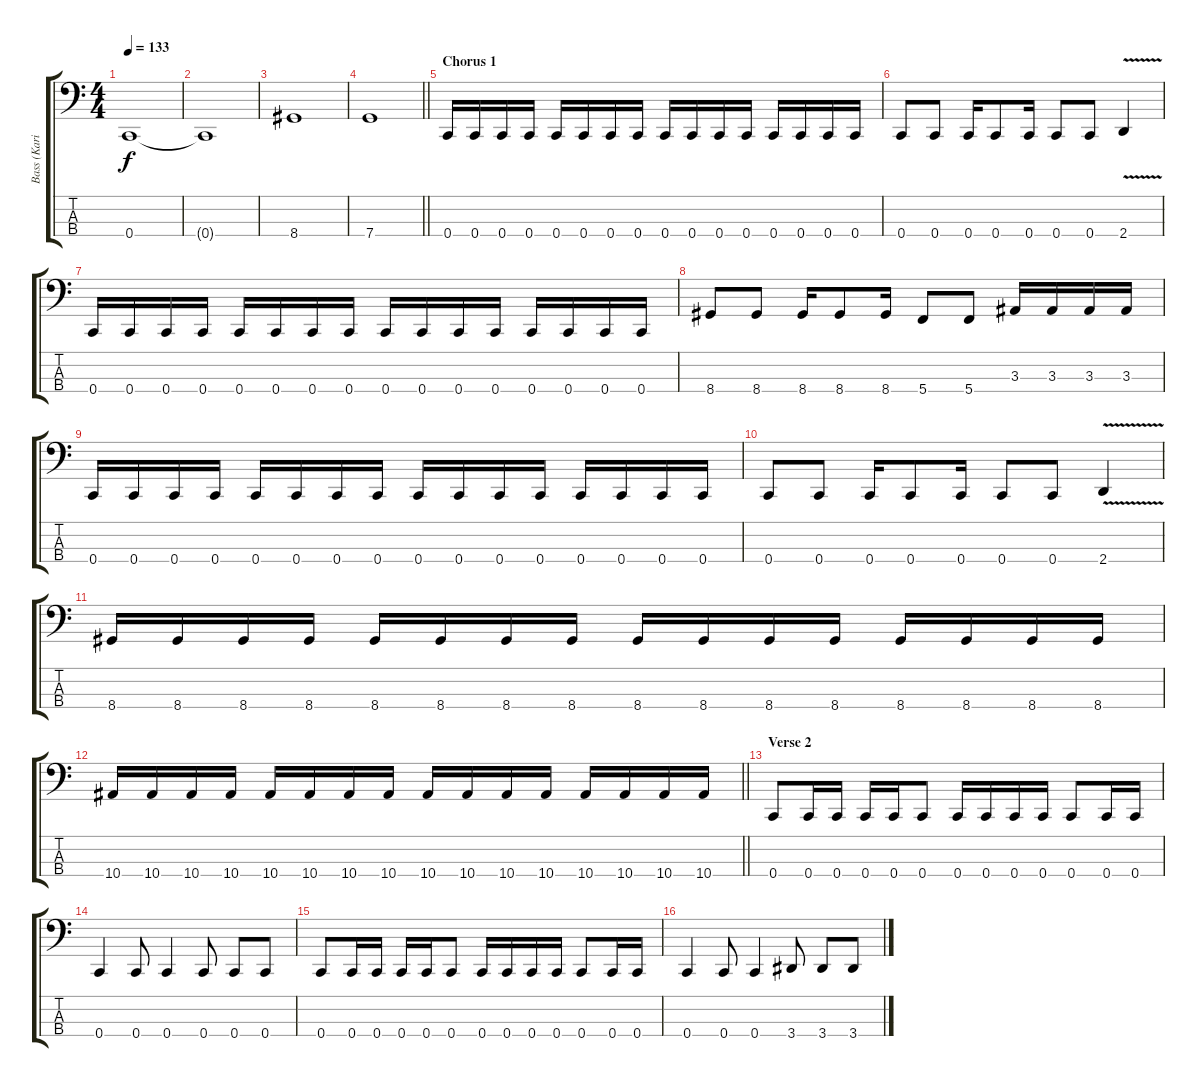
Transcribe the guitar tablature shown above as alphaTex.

\track ("Bass (Karin)" "Bass (Kari") {instrument electricbasspick}
\staff {score tabs}
\tuning (F2 C2 G1 C1) {hide}
\ts (4 4)
\tempo 133
\clef f4
\ks c
0.4.1{dy f} |
0.4{t}.1 |
8.4.1 |
\barLineRight lightlight
7.4.1 |
\section ("" "Chorus 1")
0.4.16 0.4.16 0.4.16 0.4.16 0.4.16 0.4.16 0.4.16 0.4.16 0.4.16 0.4.16 0.4.16 0.4.16 0.4.16 0.4.16 0.4.16 0.4.16 |
0.4.8 0.4.8 0.4.16 0.4.8 0.4.16 0.4.8 0.4.8 2.4{v}.4 |
0.4.16 0.4.16 0.4.16 0.4.16 0.4.16 0.4.16 0.4.16 0.4.16 0.4.16 0.4.16 0.4.16 0.4.16 0.4.16 0.4.16 0.4.16 0.4.16 |
8.4.8 8.4.8 8.4.16 8.4.8 8.4.16 5.4.8 5.4.8 3.3.16 3.3.16 3.3.16 3.3.16 |
0.4.16 0.4.16 0.4.16 0.4.16 0.4.16 0.4.16 0.4.16 0.4.16 0.4.16 0.4.16 0.4.16 0.4.16 0.4.16 0.4.16 0.4.16 0.4.16 |
0.4.8 0.4.8 0.4.16 0.4.8 0.4.16 0.4.8 0.4.8 2.4{v}.4 |
8.4.16 8.4.16 8.4.16 8.4.16 8.4.16 8.4.16 8.4.16 8.4.16 8.4.16 8.4.16 8.4.16 8.4.16 8.4.16 8.4.16 8.4.16 8.4.16 |
\barLineRight lightlight
10.4.16 10.4.16 10.4.16 10.4.16 10.4.16 10.4.16 10.4.16 10.4.16 10.4.16 10.4.16 10.4.16 10.4.16 10.4.16 10.4.16 10.4.16 10.4.16 |
\section ("" "Verse 2")
0.4.8 0.4.16 0.4.16 0.4.16 0.4.16 0.4.8 0.4.16 0.4.16 0.4.16 0.4.16 0.4.8 0.4.16 0.4.16 |
0.4.4 0.4.8 0.4.4 0.4.8 0.4.8 0.4.8 |
0.4.8 0.4.16 0.4.16 0.4.16 0.4.16 0.4.8 0.4.16 0.4.16 0.4.16 0.4.16 0.4.8 0.4.16 0.4.16 |
0.4.4 0.4.8 0.4.4 3.4.8 3.4.8 3.4.8
